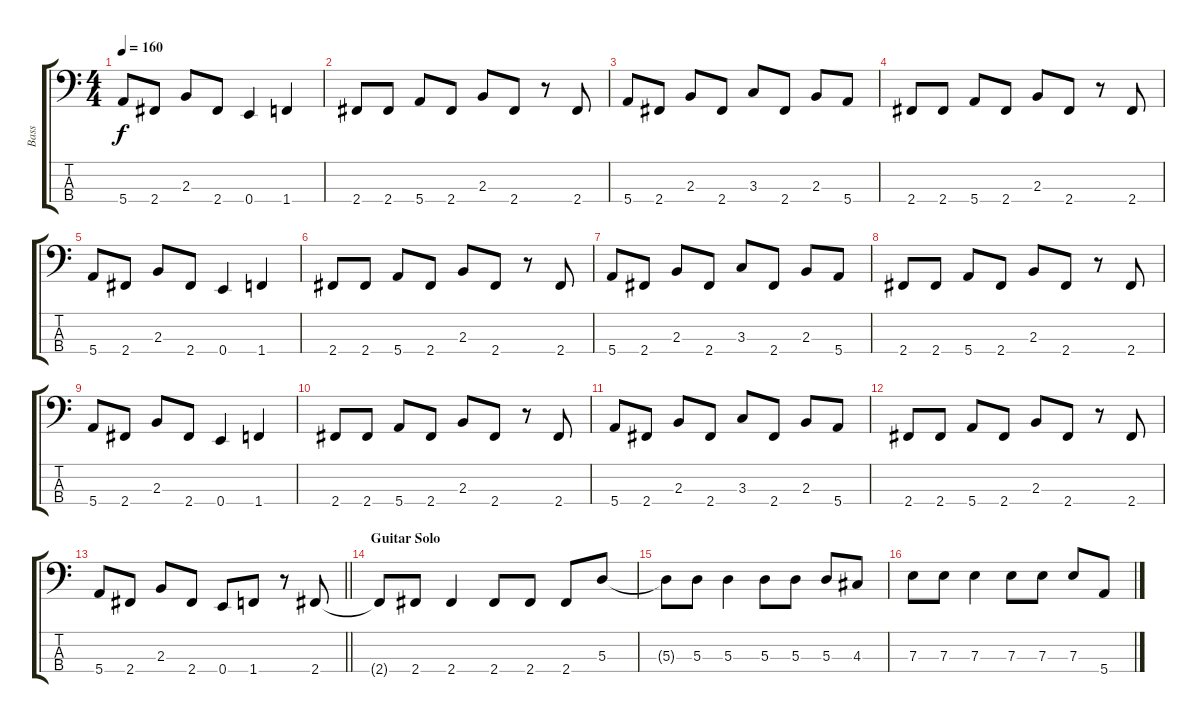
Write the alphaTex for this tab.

\track ("Bass" "Bass") {instrument electricbassfinger}
\staff {score tabs}
\tuning (G2 D2 A1 E1) {hide}
\ts (4 4)
\tempo 160
\clef f4
\ks c
5.4.8{dy f} 2.4.8 2.3.8 2.4.8 0.4.4 1.4.4 |
2.4.8 2.4.8 5.4.8 2.4.8 2.3.8 2.4.8 r.8 2.4.8 |
5.4.8 2.4.8 2.3.8 2.4.8 3.3.8 2.4.8 2.3.8 5.4.8 |
2.4.8 2.4.8 5.4.8 2.4.8 2.3.8 2.4.8 r.8 2.4.8 |
5.4.8 2.4.8 2.3.8 2.4.8 0.4.4 1.4.4 |
2.4.8 2.4.8 5.4.8 2.4.8 2.3.8 2.4.8 r.8 2.4.8 |
5.4.8 2.4.8 2.3.8 2.4.8 3.3.8 2.4.8 2.3.8 5.4.8 |
2.4.8 2.4.8 5.4.8 2.4.8 2.3.8 2.4.8 r.8 2.4.8 |
5.4.8 2.4.8 2.3.8 2.4.8 0.4.4 1.4.4 |
2.4.8 2.4.8 5.4.8 2.4.8 2.3.8 2.4.8 r.8 2.4.8 |
5.4.8 2.4.8 2.3.8 2.4.8 3.3.8 2.4.8 2.3.8 5.4.8 |
2.4.8 2.4.8 5.4.8 2.4.8 2.3.8 2.4.8 r.8 2.4.8 |
\barLineRight lightlight
5.4.8 2.4.8 2.3.8 2.4.8 0.4.8 1.4.8 r.8 2.4.8 |
\section ("" "Guitar Solo")
2.4{t}.8 2.4.8 2.4.4 2.4.8 2.4.8 2.4.8 5.3.8 |
5.3{t}.8 5.3.8 5.3.4 5.3.8 5.3.8 5.3.8 4.3.8 |
7.3.8 7.3.8 7.3.4 7.3.8 7.3.8 7.3.8 5.4.8
